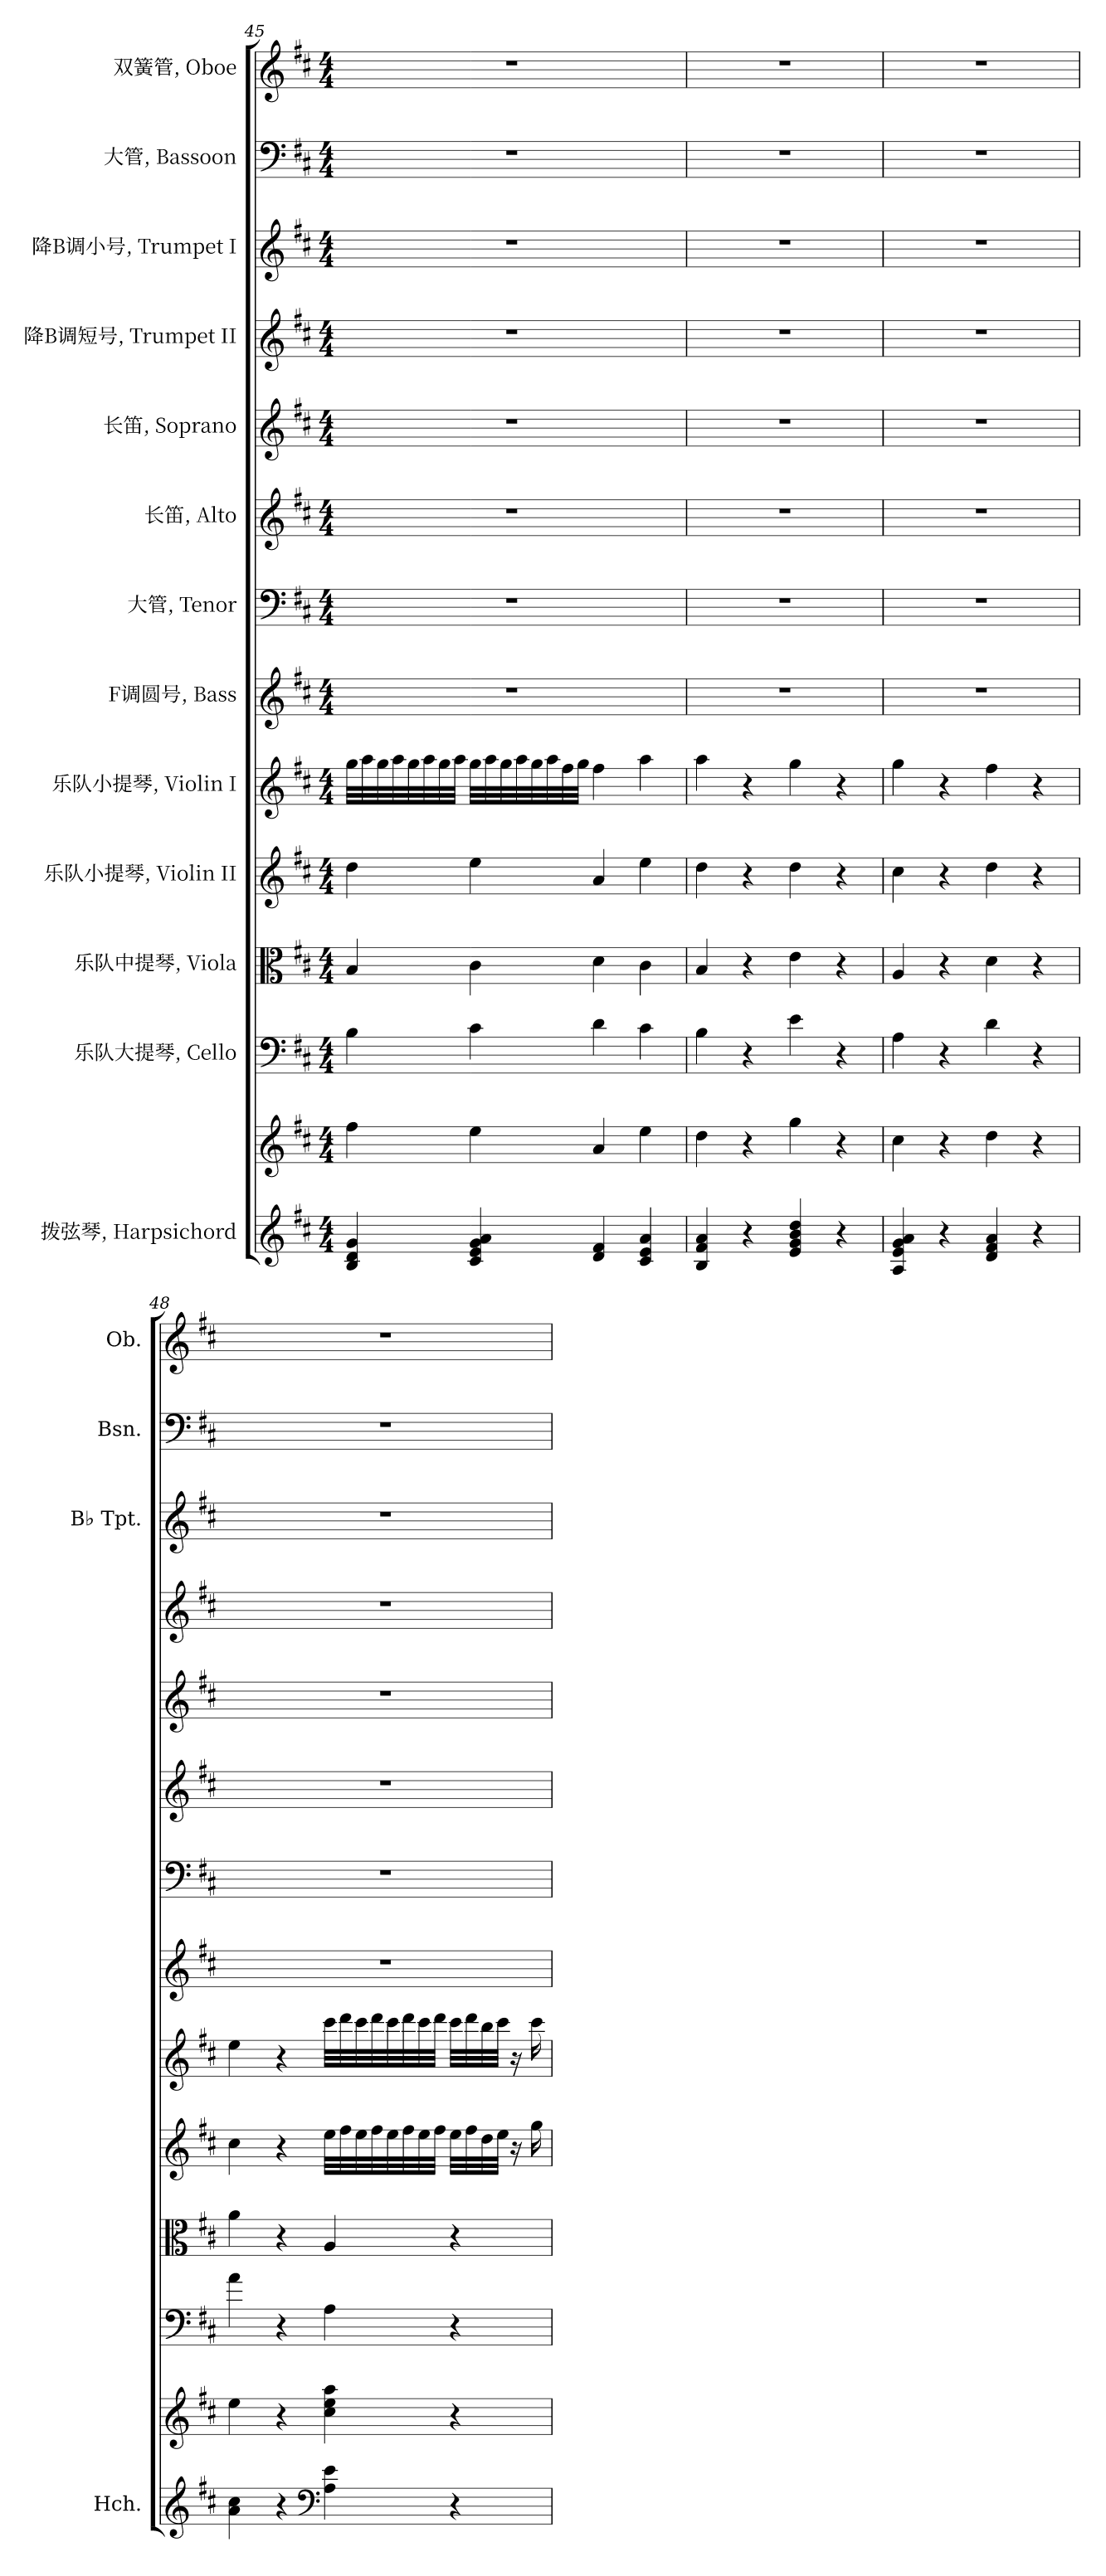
**kern	**kern	**kern	**kern	**kern	**kern	**kern	**kern	**kern	**kern	**kern	**kern	**kern	**kern
*part13	*part13	*part12	*part11	*part10	*part9	*part8	*part7	*part6	*part5	*part4	*part3	*part2	*part1
*staff14	*staff13	*staff12	*staff11	*staff10	*staff9	*staff8	*staff7	*staff6	*staff5	*staff4	*staff3	*staff2	*staff1
*I"拨弦琴, Harpsichord	*	*I"乐队大提琴, Cello	*I"乐队中提琴, Viola	*I"乐队小提琴, Violin II	*I"乐队小提琴, Violin I	*I"F调圆号, Bass	*I"大管, Tenor	*I"长笛, Alto	*I"长笛, Soprano	*I"降B调短号, Trumpet II	*I"降B调小号, Trumpet I	*I"大管, Bassoon	*I"双簧管, Oboe
*I'Hch.	*	*	*	*	*	*	*	*	*	*	*I'B♭ Tpt.	*I'Bsn.	*I'Ob.
!!LO:PB:g=z
*clefG2	*clefG2	*clefF4	*clefC3	*clefG2	*clefG2	*clefG2	*clefF4	*clefG2	*clefG2	*clefG2	*clefG2	*clefF4	*clefG2
*	*	*	*	*	*	*ITrd4c7	*	*	*	*ITrd1c2	*ITrd1c2	*	*
*k[f#c#]	*k[f#c#]	*k[f#c#]	*k[f#c#]	*k[f#c#]	*k[f#c#]	*k[f#]	*k[f#c#]	*k[f#c#]	*k[f#c#]	*k[]	*k[]	*k[f#c#]	*k[f#c#]
*M4/4	*M4/4	*M4/4	*M4/4	*M4/4	*M4/4	*M4/4	*M4/4	*M4/4	*M4/4	*M4/4	*M4/4	*M4/4	*M4/4
=45	=45	=45	=45	=45	=45	=45	=45	=45	=45	=45	=45	=45	=45
4B/ 4d/ 4g/	4ff#\	4B\	4B/	4dd\	32gg\LLL	1r	1r	1r	1r	1r	1r	1r	1r
.	.	.	.	.	32aa\	.	.	.	.	.	.	.	.
.	.	.	.	.	32gg\	.	.	.	.	.	.	.	.
.	.	.	.	.	32aa\	.	.	.	.	.	.	.	.
.	.	.	.	.	32gg\	.	.	.	.	.	.	.	.
.	.	.	.	.	32aa\	.	.	.	.	.	.	.	.
.	.	.	.	.	32gg\	.	.	.	.	.	.	.	.
.	.	.	.	.	32aa\JJJ	.	.	.	.	.	.	.	.
4c#/ 4e/ 4g/ 4a/	4ee\	4c#\	4c#\	4ee\	32gg\LLL	.	.	.	.	.	.	.	.
.	.	.	.	.	32aa\	.	.	.	.	.	.	.	.
.	.	.	.	.	32gg\	.	.	.	.	.	.	.	.
.	.	.	.	.	32aa\	.	.	.	.	.	.	.	.
.	.	.	.	.	32gg\	.	.	.	.	.	.	.	.
.	.	.	.	.	32aa\	.	.	.	.	.	.	.	.
.	.	.	.	.	32ff#\	.	.	.	.	.	.	.	.
.	.	.	.	.	32gg\JJJ	.	.	.	.	.	.	.	.
4d/ 4f#/	4a/	4d\	4d\	4a/	4ff#\	.	.	.	.	.	.	.	.
4c#/ 4e/ 4a/	4ee\	4c#\	4c#\	4ee\	4aa\	.	.	.	.	.	.	.	.
=46	=46	=46	=46	=46	=46	=46	=46	=46	=46	=46	=46	=46	=46
4B/ 4f#/ 4a/	4dd\	4B\	4B/	4dd\	4aa\	1r	1r	1r	1r	1r	1r	1r	1r
4r	4r	4r	4r	4r	4r	.	.	.	.	.	.	.	.
4e/ 4g/ 4b/ 4dd/	4gg\	4e\	4e\	4dd\	4gg\	.	.	.	.	.	.	.	.
4r	4r	4r	4r	4r	4r	.	.	.	.	.	.	.	.
=47	=47	=47	=47	=47	=47	=47	=47	=47	=47	=47	=47	=47	=47
4A/ 4e/ 4g/ 4a/	4cc#\	4A\	4A/	4cc#\	4gg\	1r	1r	1r	1r	1r	1r	1r	1r
4r	4r	4r	4r	4r	4r	.	.	.	.	.	.	.	.
4d/ 4f#/ 4a/	4dd\	4d\	4d\	4dd\	4ff#\	.	.	.	.	.	.	.	.
4r	4r	4r	4r	4r	4r	.	.	.	.	.	.	.	.
!!LO:PB:g=z
=48	=48	=48	=48	=48	=48	=48	=48	=48	=48	=48	=48	=48	=48
4a\ 4cc#\	4ee\	4a\	4a\	4cc#\	4ee\	1r	1r	1r	1r	1r	1r	1r	1r
4r	4r	4r	4r	4r	4r	.	.	.	.	.	.	.	.
*clefF4	*	*	*	*	*	*	*	*	*	*	*	*	*
4A\ 4e\	4cc#\ 4ee\ 4aa\	4A\	4A/	32ee\LLL	32ccc#\LLL	.	.	.	.	.	.	.	.
.	.	.	.	32ff#\	32ddd\	.	.	.	.	.	.	.	.
.	.	.	.	32ee\	32ccc#\	.	.	.	.	.	.	.	.
.	.	.	.	32ff#\	32ddd\	.	.	.	.	.	.	.	.
.	.	.	.	32ee\	32ccc#\	.	.	.	.	.	.	.	.
.	.	.	.	32ff#\	32ddd\	.	.	.	.	.	.	.	.
.	.	.	.	32ee\	32ccc#\	.	.	.	.	.	.	.	.
.	.	.	.	32ff#\JJJ	32ddd\JJJ	.	.	.	.	.	.	.	.
4r	4r	4r	4r	32ee\LLL	32ccc#\LLL	.	.	.	.	.	.	.	.
.	.	.	.	32ff#\	32ddd\	.	.	.	.	.	.	.	.
.	.	.	.	32dd\	32bb\	.	.	.	.	.	.	.	.
.	.	.	.	32ee\JJJ	32ccc#\JJJ	.	.	.	.	.	.	.	.
.	.	.	.	16r	16r	.	.	.	.	.	.	.	.
.	.	.	.	16gg\	16ccc#\	.	.	.	.	.	.	.	.
=	=	=	=	=	=	=	=	=	=	=	=	=	=
*-	*-	*-	*-	*-	*-	*-	*-	*-	*-	*-	*-	*-	*-
